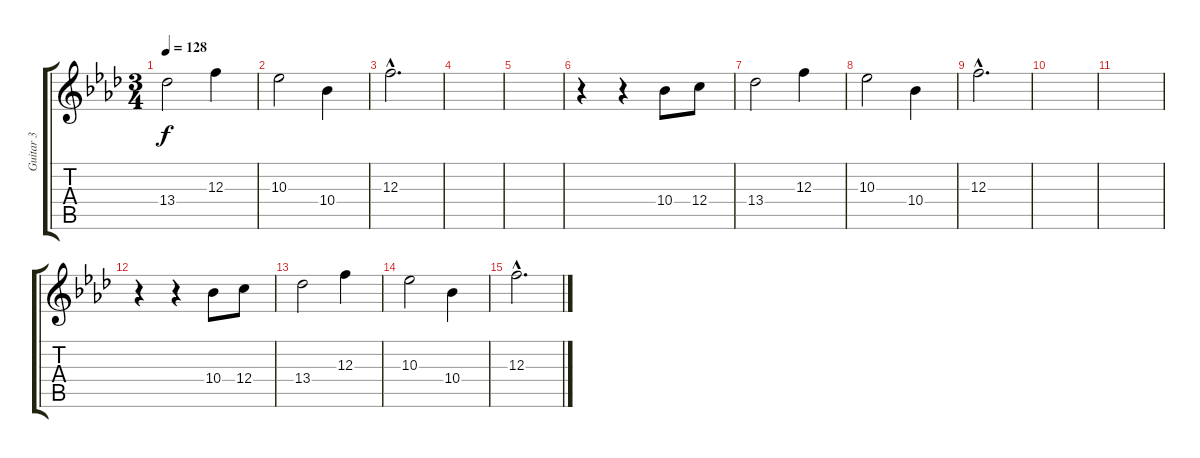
\track ("Guitar 3" "Guitar 3") {instrument acousticguitarsteel}
\staff {score tabs}
\tuning (D4 A3 F3 C3 G2 D2) {hide}
\ts (3 4)
\tempo 128
\clef g2
\ks fminor
13.4.2{dy f} 12.3.4 |
10.3.2 10.4.4 |
12.3{hac}.2{d} |
|
|
r.4 r.4 10.4.8 12.4.8 |
13.4.2 12.3.4 |
10.3.2 10.4.4 |
12.3{hac}.2{d} |
|
|
r.4 r.4 10.4.8 12.4.8 |
13.4.2 12.3.4 |
10.3.2 10.4.4 |
12.3{hac}.2{d}
